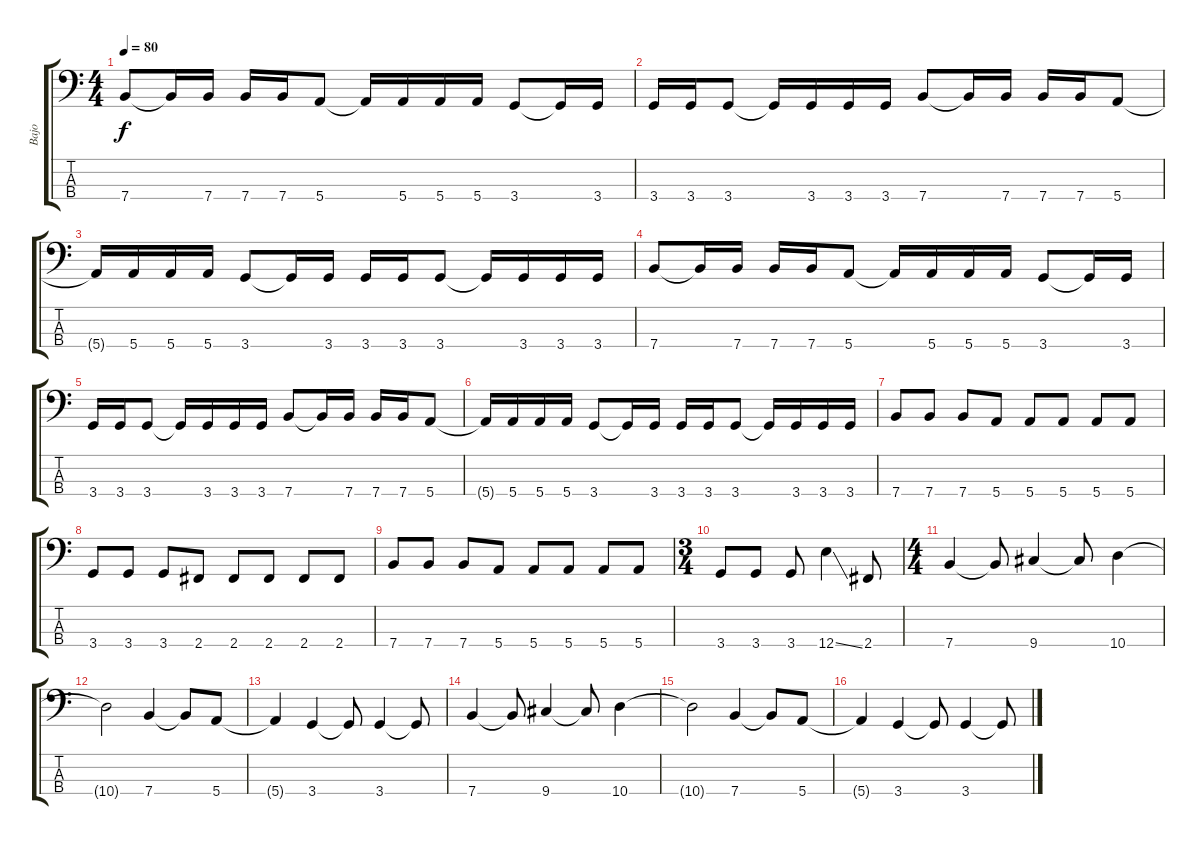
\track ("Bajo" "Bajo") {instrument electricbasspick}
\staff {score tabs}
\tuning (G2 D2 A1 E1) {hide}
\ts (4 4)
\tempo 80
\clef f4
\ks c
7.4.8{dy f} 7.4{t}.16 7.4.16 7.4.16 7.4.16 5.4.8 5.4{t}.16 5.4.16 5.4.16 5.4.16 3.4.8 3.4{t}.16 3.4.16 |
3.4.16 3.4.16 3.4.8 3.4{t}.16 3.4.16 3.4.16 3.4.16 7.4.8 7.4{t}.16 7.4.16 7.4.16 7.4.16 5.4.8 |
5.4{t}.16 5.4.16 5.4.16 5.4.16 3.4.8 3.4{t}.16 3.4.16 3.4.16 3.4.16 3.4.8 3.4{t}.16 3.4.16 3.4.16 3.4.16 |
7.4.8 7.4{t}.16 7.4.16 7.4.16 7.4.16 5.4.8 5.4{t}.16 5.4.16 5.4.16 5.4.16 3.4.8 3.4{t}.16 3.4.16 |
3.4.16 3.4.16 3.4.8 3.4{t}.16 3.4.16 3.4.16 3.4.16 7.4.8 7.4{t}.16 7.4.16 7.4.16 7.4.16 5.4.8 |
5.4{t}.16 5.4.16 5.4.16 5.4.16 3.4.8 3.4{t}.16 3.4.16 3.4.16 3.4.16 3.4.8 3.4{t}.16 3.4.16 3.4.16 3.4.16 |
7.4.8 7.4.8 7.4.8 5.4.8 5.4.8 5.4.8 5.4.8 5.4.8 |
3.4.8 3.4.8 3.4.8 2.4.8 2.4.8 2.4.8 2.4.8 2.4.8 |
7.4.8 7.4.8 7.4.8 5.4.8 5.4.8 5.4.8 5.4.8 5.4.8 |
\ts (3 4)
3.4.8 3.4.8 3.4.8 12.4{ss}.4 2.4.8 |
\ts (4 4)
7.4.4 7.4{t}.8 9.4.4 9.4{t}.8 10.4.4 |
10.4{t}.2 7.4.4 7.4{t}.8 5.4.8 |
5.4{t}.4 3.4.4 3.4{t}.8 3.4.4 3.4{t}.8 |
7.4.4 7.4{t}.8 9.4.4 9.4{t}.8 10.4.4 |
10.4{t}.2 7.4.4 7.4{t}.8 5.4.8 |
5.4{t}.4 3.4.4 3.4{t}.8 3.4.4 3.4{t}.8
